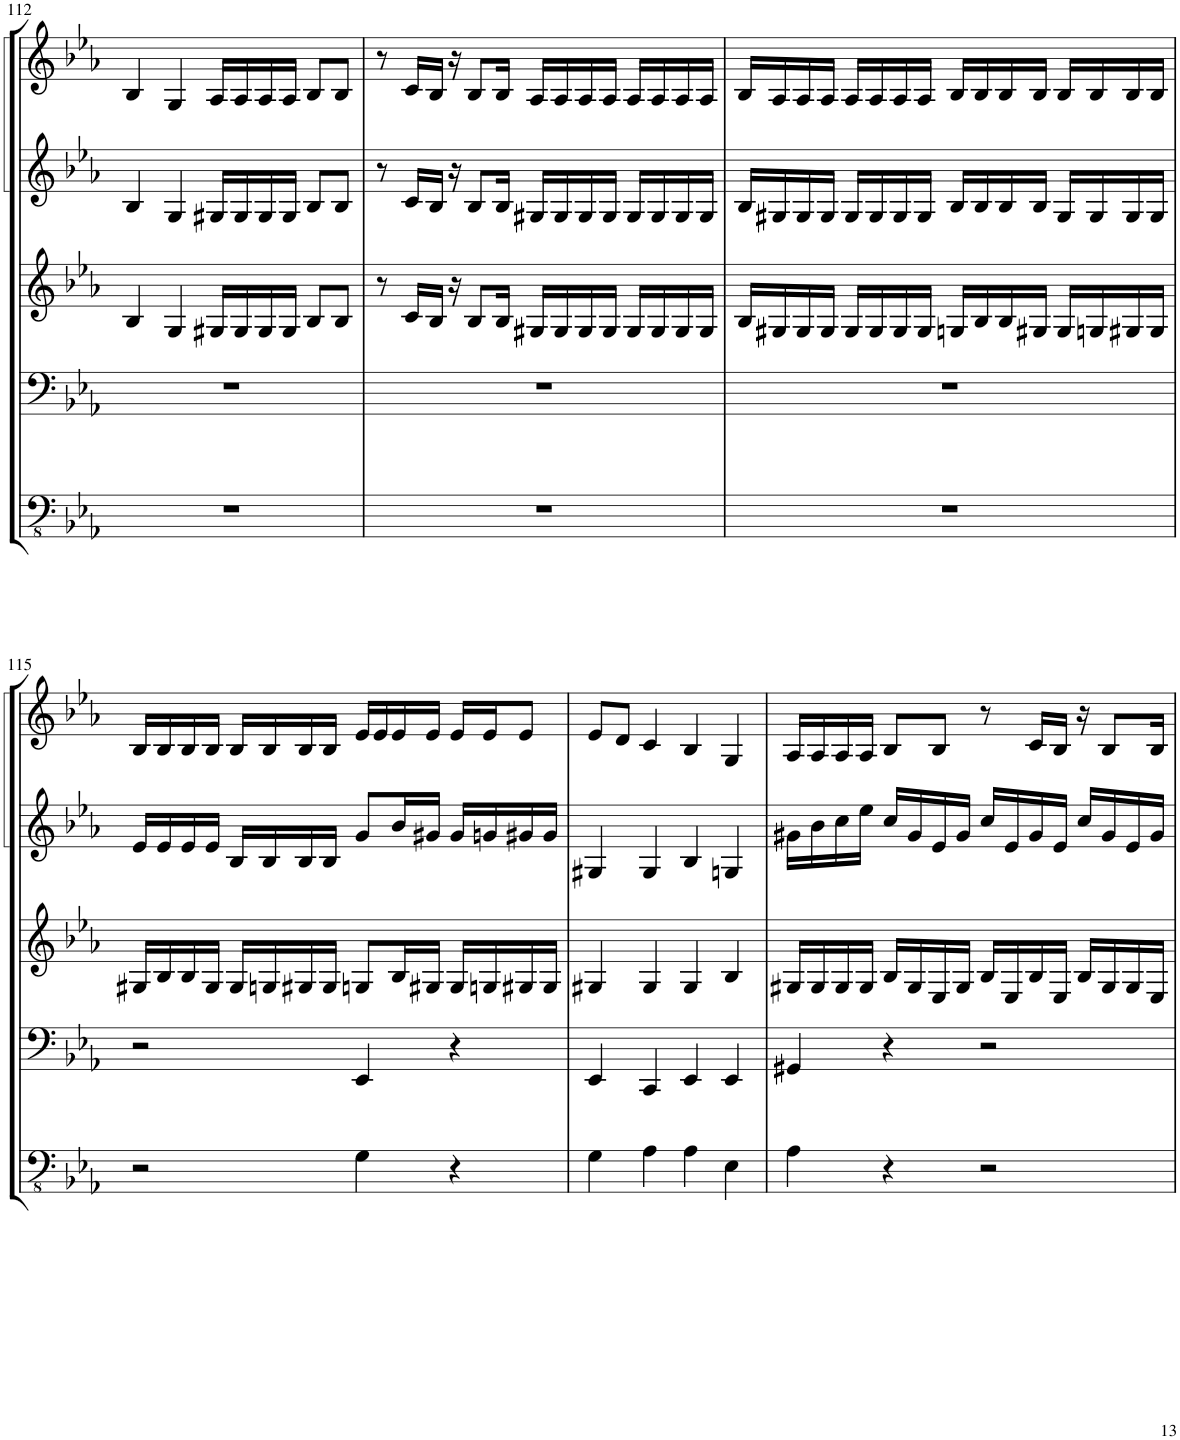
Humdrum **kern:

**kern	**kern	**kern	**kern	**kern
*part5	*part4	*part3	*part2	*part1
*staff5	*staff4	*staff3	*staff2	*staff1
*I"Contrabass	*I"Violoncello	*I"Viola	*I"Violin II	*I"Violin I
*I'Cb	*I'Vc	*I'Vla	*I'Vln	*I'Vln
!!LO:PB:g=z
*clefFv4	*clefF4	*clefG2	*clefG2	*clefG2
*ITrd7c12	*	*	*	*
*k[b-e-a-]	*k[b-e-a-]	*k[b-e-a-]	*k[b-e-a-]	*k[b-e-a-]
*M4/4	*M4/4	*M4/4	*M4/4	*M4/4
=112	=112	=112	=112	=112
1r	1r	4B-/	4B-/	4B-/
.	.	4G/	4G/	4G/
.	.	16G#X/LL	16G#X/LL	16A-/LL
.	.	16G#/	16G#/	16A-/
.	.	16G#/	16G#/	16A-/
.	.	16G#/JJ	16G#/JJ	16A-/JJ
.	.	8B-/L	8B-/L	8B-/L
.	.	8B-/J	8B-/J	8B-/J
=113	=113	=113	=113	=113
1r	1r	8r	8r	8r
.	.	16c/LL	16c/LL	16c/LL
.	.	16B-/JJ	16B-/JJ	16B-/JJ
.	.	16r	16r	16r
.	.	8B-/L	8B-/L	8B-/L
.	.	16B-/Jk	16B-/Jk	16B-/Jk
.	.	16G#X/LL	16G#X/LL	16A-/LL
.	.	16G#/	16G#/	16A-/
.	.	16G#/	16G#/	16A-/
.	.	16G#/JJ	16G#/JJ	16A-/JJ
.	.	16G#/LL	16G#/LL	16A-/LL
.	.	16G#/	16G#/	16A-/
.	.	16G#/	16G#/	16A-/
.	.	16G#/JJ	16G#/JJ	16A-/JJ
=114	=114	=114	=114	=114
1r	1r	16B-/LL	16B-/LL	16B-/LL
.	.	16G#X/	16G#X/	16A-/
.	.	16G#/	16G#/	16A-/
.	.	16G#/JJ	16G#/JJ	16A-/JJ
.	.	16G#/LL	16G#/LL	16A-/LL
.	.	16G#/	16G#/	16A-/
.	.	16G#/	16G#/	16A-/
.	.	16G#/JJ	16G#/JJ	16A-/JJ
.	.	16Gn/LL	16B-/LL	16B-/LL
.	.	16B-/	16B-/	16B-/
.	.	16B-/	16B-/	16B-/
.	.	16G#X/JJ	16B-/JJ	16B-/JJ
.	.	16G#/LL	16G#/LL	16B-/LL
.	.	16Gn/	16G#/	16B-/
.	.	16G#X/	16G#/	16B-/
.	.	16G#/JJ	16G#/JJ	16B-/JJ
!!LO:LB:g=z
=115	=115	=115	=115	=115
2r	2r	16G#X/LL	16e-/LL	16B-/LL
.	.	16B-/	16e-/	16B-/
.	.	16B-/	16e-/	16B-/
.	.	16G#/JJ	16e-/JJ	16B-/JJ
.	.	16G#/LL	16B-/LL	16B-/LL
.	.	16Gn/	16B-/	16B-/
.	.	16G#X/	16B-/	16B-/
.	.	16G#/JJ	16B-/JJ	16B-/JJ
4GG\	4EE-/	8Gn/L	8g/L	16e-/LL
.	.	.	.	16e-/
.	.	16B-/L	16b-/L	16e-/
.	.	16G#X/JJ	16g#X/JJ	16e-/JJ
4r	4r	16G#/LL	16g#/LL	16e-/LL
.	.	16Gn/	16gn/	16e-/J
.	.	16G#X/	16g#X/	8e-/J
.	.	16G#/JJ	16g#/JJ	.
=116	=116	=116	=116	=116
4GG\	4EE-/	4G#X/	4G#X/	8e-/L
.	.	.	.	8d/J
4AA-\	4CC/	4G#/	4G#/	4c/
4AA-\	4EE-/	4G#/	4B-/	4B-/
4EE-\	4EE-/	4B-/	4Gn/	4G/
=117	=117	=117	=117	=117
4AA-\	4GG#X/	16G#X/LL	16g#X\LL	16A-/LL
.	.	16G#/	16b-\	16A-/
.	.	16G#/	16cc\	16A-/
.	.	16G#/JJ	16ee-\JJ	16A-/JJ
4r	4r	16B-/LL	16cc/LL	8B-/L
.	.	16G#/	16g#/	.
.	.	16E-/	16e-/	8B-/J
.	.	16G#/JJ	16g#/JJ	.
2r	2r	16B-/LL	16cc/LL	8r
.	.	16E-/	16e-/	.
.	.	16B-/	16g#/	16c/LL
.	.	16E-/JJ	16e-/JJ	16B-/JJ
.	.	16B-/LL	16cc/LL	16r
.	.	16G#/	16g#/	8B-/L
.	.	16G#/	16e-/	.
.	.	16E-/JJ	16g#/JJ	16B-/Jk
=	=	=	=	=
*-	*-	*-	*-	*-
